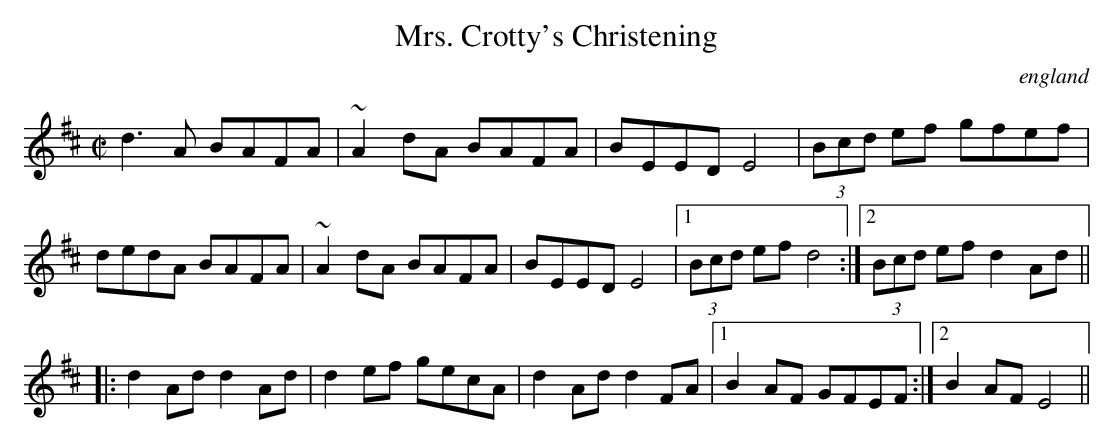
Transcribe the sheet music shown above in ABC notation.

X:1
T:Mrs. Crotty's Christening
O:england
M:C|
K:D
d3A BAFA|~A2dA BAFA|BEED E4|(3Bcd ef gfef|
dedA BAFA|~A2dA BAFA|BEED E4|1 (3Bcd ef d4:|2 (3Bcd ef d2Ad||
|:d2Ad d2Ad|d2ef gecA|d2Ad d2FA|1 B2AF GFEF:|2 B2AF E4||
